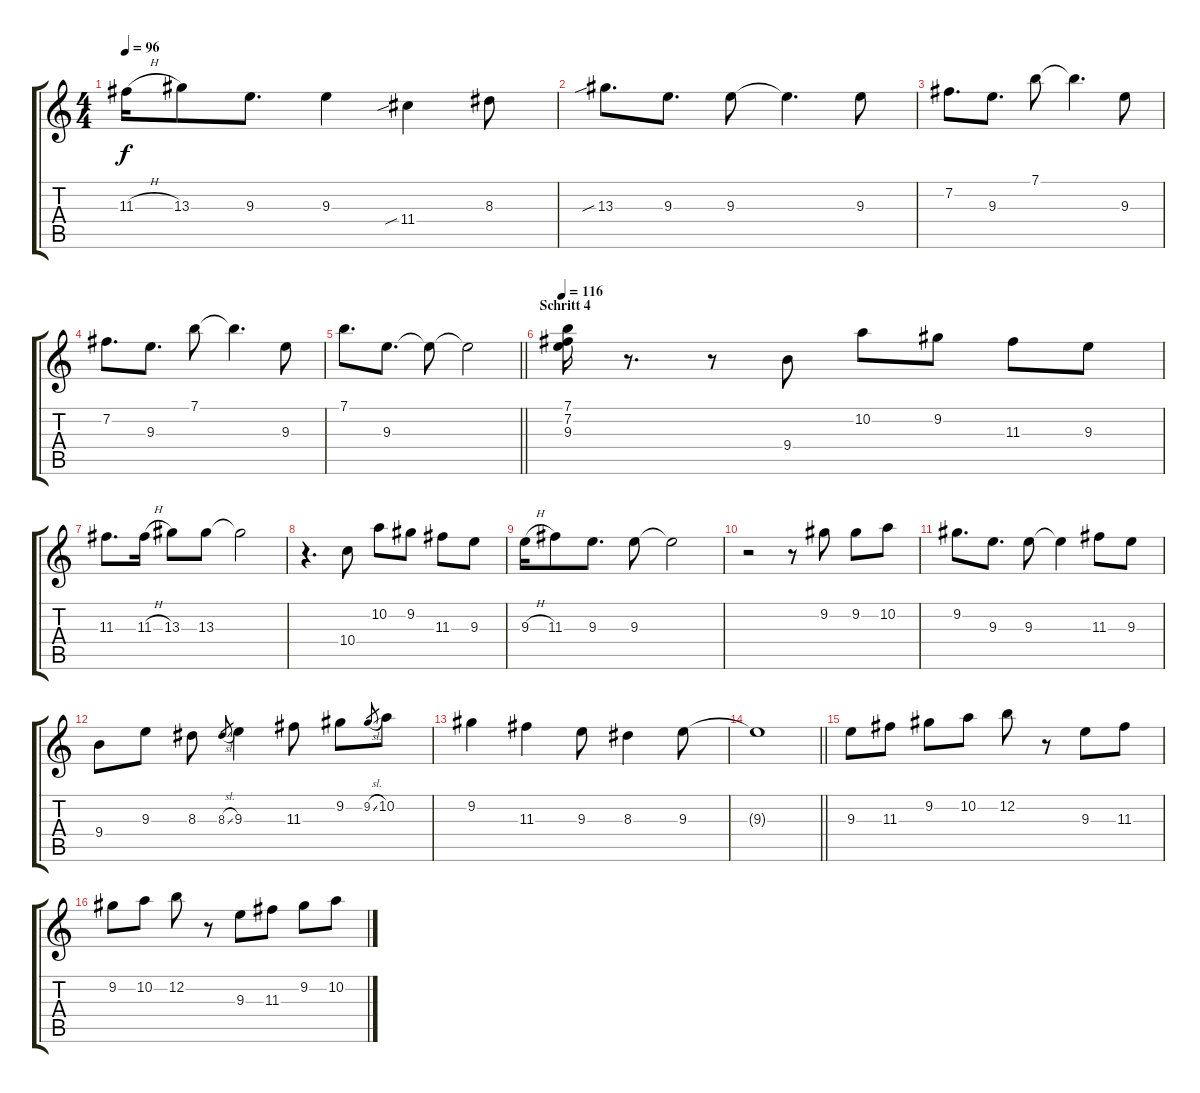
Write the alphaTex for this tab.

\track "" {instrument acousticguitarsteel}
\staff {score tabs}
\tuning (E4 B3 G3 D3 A2 E2) {hide}
\ts (4 4)
\tempo 96
\clef g2
\ks c
11.3{h}.16{dy f} 13.3.8 9.3.8{d} 9.3.4 11.4{sib}.4 8.3.8 |
13.3{sib}.8{d} 9.3.8{d} 9.3.8 9.3{t}.4{d} 9.3.8 |
7.2.8{d} 9.3.8{d} 7.1.8 7.1{t}.4{d} 9.3.8 |
7.2.8{d} 9.3.8{d} 7.1.8 7.1{t}.4{d} 9.3.8 |
\barLineRight lightlight
7.1.8{d} 9.3.8{d} 9.3{t}.8 9.3{t}.2 |
\section ("" "Schritt 4")
\tempo 116
(7.1 7.2 9.3).16 r.8{d} r.8 9.4.8 10.2.8 9.2.8 11.3.8 9.3.8 |
11.3.8{d} 11.3{h}.16 13.3.8 13.3.8 13.3{t}.2 |
r.4{d} 10.4.8 10.2.8 9.2.8 11.3.8 9.3.8 |
9.3{h}.16 11.3.8 9.3.8{d} 9.3.8 9.3{t}.2 |
r.2 r.8 9.2.8 9.2.8 10.2.8 |
9.2.8{d} 9.3.8{d} 9.3.8 9.3{t}.4 11.3.8 9.3.8 |
9.4.8 9.3.8 8.3.8 8.3{sl}.8{gr} 9.3.4 11.3.8 9.2.8 9.2{sl}.8{gr} 10.2.8 |
9.2.4 11.3.4 9.3.8 8.3.4 9.3.8 |
\barLineRight lightlight
9.3{t}.1 |
\section ("" "")
9.3.8 11.3.8 9.2.8 10.2.8 12.2.8 r.8 9.3.8 11.3.8 |
9.2.8 10.2.8 12.2.8 r.8 9.3.8 11.3.8 9.2.8 10.2.8
